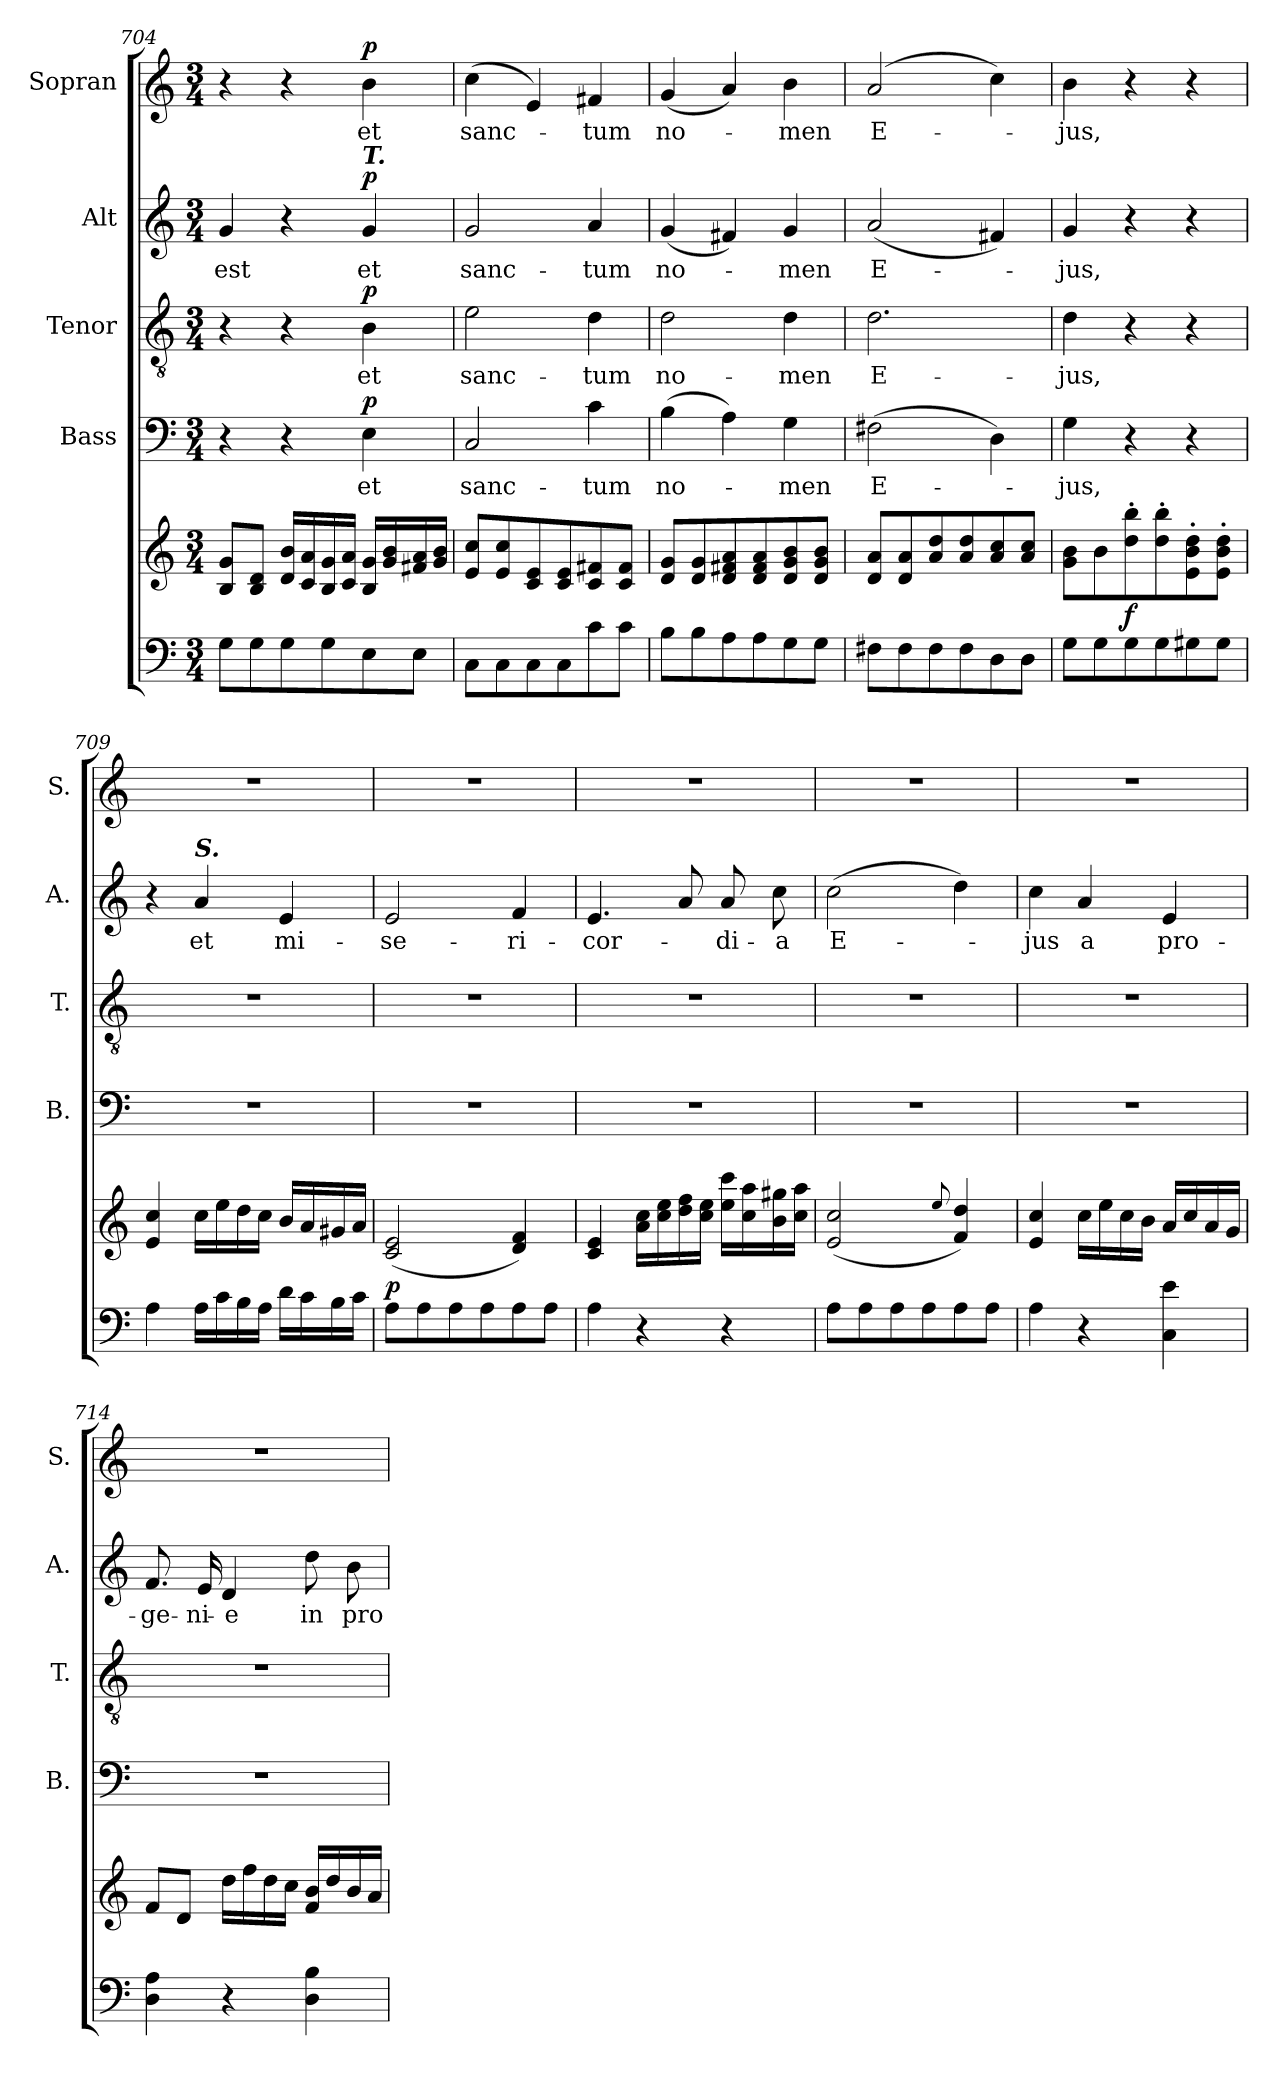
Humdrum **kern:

**kern	**kern	**dynam	**kern	**text	**dynam	**kern	**text	**dynam	**kern	**text	**dynam	**kern	**text	**dynam
*part5	*part5	*part5	*part4	*part4	*part4	*part3	*part3	*part3	*part2	*part2	*part2	*part1	*part1	*part1
*staff6	*staff5	*staff5/6	*staff4	*staff4	*staff4	*staff3	*staff3	*staff3	*staff2	*staff2	*staff2	*staff1	*staff1	*staff1
*	*	*	*I"Bass	*	*	*I"Tenor	*	*	*I"Alt	*	*	*I"Sopran	*	*
*	*	*	*I'B.	*	*	*I'T.	*	*	*I'A.	*	*	*I'S.	*	*
*clefF4	*clefG2	*	*clefF4	*	*	*clefGv2	*	*	*clefG2	*	*	*clefG2	*	*
*k[]	*k[]	*	*k[]	*	*	*k[]	*	*	*k[]	*	*	*k[]	*	*
*C:	*C:	*	*C:	*	*	*C:	*	*	*C:	*	*	*C:	*	*
*M3/4	*M3/4	*	*M3/4	*	*	*M3/4	*	*	*M3/4	*	*	*M3/4	*	*
=704	=704	=704	=704	=704	=704	=704	=704	=704	=704	=704	=704	=704	=704	=704
!	!	!	!	!	!	!	!	!	!	!LO:LY:b	!	!	!	!
8G\L	8B/ 8g/L	.	4r	.	.	4r	.	.	4g/	est	.	4r	.	.
8G\	8B/ 8d/J	.	.	.	.	.	.	.	.	.	.	.	.	.
8G\	16d/ 16b/LL	.	4r	.	.	4r	.	.	4r	.	.	4r	.	.
.	16c/ 16a/	.	.	.	.	.	.	.	.	.	.	.	.	.
8G\	16B/ 16g/	.	.	.	.	.	.	.	.	.	.	.	.	.
.	16c/ 16a/JJ	.	.	.	.	.	.	.	.	.	.	.	.	.
!	!	!	!	!	!	!	!	!	!LO:TX:a:Bi:t=T.	!	!	!	!	!
!	!	!	!	!LO:LY:b	!LO:DY:a	!	!LO:LY:b	!LO:DY:a	!	!LO:LY:b	!LO:DY:a	!	!LO:LY:b	!LO:DY:a
8E\	16B/ 16g/LL	.	4E\	et	p	4B\	et	p	4g/	et	p	4b\	et	p
.	16g/ 16b/	.	.	.	.	.	.	.	.	.	.	.	.	.
8E\J	16f#X/ 16a/	.	.	.	.	.	.	.	.	.	.	.	.	.
.	16g/ 16b/JJ	.	.	.	.	.	.	.	.	.	.	.	.	.
=705	=705	=705	=705	=705	=705	=705	=705	=705	=705	=705	=705	=705	=705	=705
!	!	!	!	!LO:LY:b	!	!	!LO:LY:b	!	!	!LO:LY:b	!	!	!LO:LY:b	!
8C\L	8e/ 8cc/L	.	2C/	sanc-	.	2e\	sanc-	.	2g/	sanc-	.	(>4cc\	sanc-	.
8C\	8e/ 8cc/	.	.	.	.	.	.	.	.	.	.	.	.	.
8C\	8c/ 8e/	.	.	.	.	.	.	.	.	.	.	4e/)	.	.
8C\	8c/ 8e/	.	.	.	.	.	.	.	.	.	.	.	.	.
!	!	!	!	!LO:LY:b	!	!	!LO:LY:b	!	!	!LO:LY:b	!	!	!LO:LY:b	!
8c\	8c/ 8f#X/	.	4c\	-tum	.	4d\	-tum	.	4a/	-tum	.	4f#X/	-tum	.
8c\J	8c/ 8f#/J	.	.	.	.	.	.	.	.	.	.	.	.	.
=706	=706	=706	=706	=706	=706	=706	=706	=706	=706	=706	=706	=706	=706	=706
!	!	!	!	!LO:LY:b	!	!	!LO:LY:b	!	!	!LO:LY:b	!	!	!LO:LY:b	!
8B\L	8d/ 8g/L	.	(>4B\	no-	.	2d\	no-	.	(<4g/	no-	.	(<4g/	no-	.
8B\	8d/ 8g/	.	.	.	.	.	.	.	.	.	.	.	.	.
8A\	8d/ 8f#X/ 8a/	.	4A\)	.	.	.	.	.	4f#X/)	.	.	4a/)	.	.
8A\	8d/ 8f#/ 8a/	.	.	.	.	.	.	.	.	.	.	.	.	.
!	!	!	!	!LO:LY:b	!	!	!LO:LY:b	!	!	!LO:LY:b	!	!	!LO:LY:b	!
8G\	8d/ 8g/ 8b/	.	4G\	-men	.	4d\	-men	.	4g/	-men	.	4b\	-men	.
8G\J	8d/ 8g/ 8b/J	.	.	.	.	.	.	.	.	.	.	.	.	.
=707	=707	=707	=707	=707	=707	=707	=707	=707	=707	=707	=707	=707	=707	=707
!	!	!	!	!LO:LY:b	!	!	!LO:LY:b	!	!	!LO:LY:b	!	!	!LO:LY:b	!
8F#X\L	8d/ 8a/L	.	(>2F#X\	E-	.	2.d\	E-	.	(<2a/	E-	.	(2a/	E-	.
8F#\	8d/ 8a/	.	.	.	.	.	.	.	.	.	.	.	.	.
8F#\	8a/ 8dd/	.	.	.	.	.	.	.	.	.	.	.	.	.
8F#\	8a/ 8dd/	.	.	.	.	.	.	.	.	.	.	.	.	.
8D\	8a/ 8cc/	.	4D\)	.	.	.	.	.	4f#X/)	.	.	4cc\)	.	.
8D\J	8a/ 8cc/J	.	.	.	.	.	.	.	.	.	.	.	.	.
!!LO:LB:g=z
=708	=708	=708	=708	=708	=708	=708	=708	=708	=708	=708	=708	=708	=708	=708
!	!	!	!	!LO:LY:b	!	!	!LO:LY:b	!	!	!LO:LY:b	!	!	!LO:LY:b	!
8G\L	8g\ 8b\L	.	4G\	-jus,	.	4d\	-jus,	.	4g/	-jus,	.	4b\	-jus,	.
8G\	8b\	.	.	.	.	.	.	.	.	.	.	.	.	.
!	!	!LO:DY:b	!	!	!	!	!	!	!	!	!	!	!	!
8G\	8dd\'> 8bb\'>	f	4r	.	.	4r	.	.	4r	.	.	4r	.	.
8G\	8dd\'> 8bb\'>	.	.	.	.	.	.	.	.	.	.	.	.	.
8G#X\	8e\'> 8b\'> 8dd\'>	.	4r	.	.	4r	.	.	4r	.	.	4r	.	.
8G#\J	8e\'> 8b\'> 8dd\'>J	.	.	.	.	.	.	.	.	.	.	.	.	.
=709	=709	=709	=709	=709	=709	=709	=709	=709	=709	=709	=709	=709	=709	=709
4A\	4e/ 4cc/	.	2.r	.	.	2.r	.	.	4r	.	.	2.r	.	.
!	!	!	!	!	!	!	!	!	!LO:TX:a:Bi:t=S.	!	!	!	!	!
!	!	!	!	!	!	!	!	!	!	!LO:LY:b	!	!	!	!
16A\LL	16cc\LL	.	.	.	.	.	.	.	4a/	et	.	.	.	.
16c\	16ee\	.	.	.	.	.	.	.	.	.	.	.	.	.
16B\	16dd\	.	.	.	.	.	.	.	.	.	.	.	.	.
16A\JJ	16cc\JJ	.	.	.	.	.	.	.	.	.	.	.	.	.
!	!	!	!	!	!	!	!	!	!	!LO:LY:b	!	!	!	!
16d\LL	16b/LL	.	.	.	.	.	.	.	4e/	mi-	.	.	.	.
16c\	16a/	.	.	.	.	.	.	.	.	.	.	.	.	.
16B\	16g#X/	.	.	.	.	.	.	.	.	.	.	.	.	.
16c\JJ	16a/JJ	.	.	.	.	.	.	.	.	.	.	.	.	.
=710	=710	=710	=710	=710	=710	=710	=710	=710	=710	=710	=710	=710	=710	=710
!	!	!LO:DY:a=2	!	!	!	!	!	!	!	!LO:LY:b	!	!	!	!
8A\L	(<2c/ 2e/	p	2.r	.	.	2.r	.	.	2e/	-se-	.	2.r	.	.
8A\	.	.	.	.	.	.	.	.	.	.	.	.	.	.
8A\	.	.	.	.	.	.	.	.	.	.	.	.	.	.
8A\	.	.	.	.	.	.	.	.	.	.	.	.	.	.
!	!	!	!	!	!	!	!	!	!	!LO:LY:b	!	!	!	!
8A\	4d/ 4f/)	.	.	.	.	.	.	.	4f/	-ri-	.	.	.	.
8A\J	.	.	.	.	.	.	.	.	.	.	.	.	.	.
=711	=711	=711	=711	=711	=711	=711	=711	=711	=711	=711	=711	=711	=711	=711
!	!	!	!	!	!	!	!	!	!	!LO:LY:b	!	!	!	!
4A\	4c/ 4e/	.	2.r	.	.	2.r	.	.	4.e/	-cor-	.	2.r	.	.
4r	16a\ 16cc\LL	.	.	.	.	.	.	.	.	.	.	.	.	.
.	16cc\ 16ee\	.	.	.	.	.	.	.	.	.	.	.	.	.
.	16dd\ 16ff\	.	.	.	.	.	.	.	8a/	.	.	.	.	.
.	16cc\ 16ee\JJ	.	.	.	.	.	.	.	.	.	.	.	.	.
!	!	!	!	!	!	!	!	!	!	!LO:LY:b	!	!	!	!
4r	16ee\ 16ccc\LL	.	.	.	.	.	.	.	8a/	-di-	.	.	.	.
.	16cc\ 16aa\	.	.	.	.	.	.	.	.	.	.	.	.	.
!	!	!	!	!	!	!	!	!	!	!LO:LY:b	!	!	!	!
.	16b\ 16gg#X\	.	.	.	.	.	.	.	8cc\	-a	.	.	.	.
.	16cc\ 16aa\JJ	.	.	.	.	.	.	.	.	.	.	.	.	.
=712	=712	=712	=712	=712	=712	=712	=712	=712	=712	=712	=712	=712	=712	=712
!	!	!	!	!	!	!	!	!	!	!LO:LY:b	!	!	!	!
8A\L	(<2e/ 2cc/	.	2.r	.	.	2.r	.	.	(>2cc\	E-	.	2.r	.	.
8A\	.	.	.	.	.	.	.	.	.	.	.	.	.	.
8A\	.	.	.	.	.	.	.	.	.	.	.	.	.	.
8A\	.	.	.	.	.	.	.	.	.	.	.	.	.	.
.	8qqee/	.	.	.	.	.	.	.	.	.	.	.	.	.
8A\	4f/ 4dd/)	.	.	.	.	.	.	.	4dd\)	.	.	.	.	.
8A\J	.	.	.	.	.	.	.	.	.	.	.	.	.	.
=713	=713	=713	=713	=713	=713	=713	=713	=713	=713	=713	=713	=713	=713	=713
!	!	!	!	!	!	!	!	!	!	!LO:LY:b	!	!	!	!
4A\	4e/ 4cc/	.	2.r	.	.	2.r	.	.	4cc\	-jus	.	2.r	.	.
!	!	!	!	!	!	!	!	!	!	!LO:LY:b	!	!	!	!
4r	16cc\LL	.	.	.	.	.	.	.	4a/	a	.	.	.	.
.	16ee\	.	.	.	.	.	.	.	.	.	.	.	.	.
.	16cc\	.	.	.	.	.	.	.	.	.	.	.	.	.
.	16b\JJ	.	.	.	.	.	.	.	.	.	.	.	.	.
!	!	!	!	!	!	!	!	!	!	!LO:LY:b	!	!	!	!
4C\ 4e\	16a/LL	.	.	.	.	.	.	.	4e/	pro-	.	.	.	.
.	16cc/	.	.	.	.	.	.	.	.	.	.	.	.	.
.	16a/	.	.	.	.	.	.	.	.	.	.	.	.	.
.	16g/JJ	.	.	.	.	.	.	.	.	.	.	.	.	.
!!LO:PB:g=z
=714	=714	=714	=714	=714	=714	=714	=714	=714	=714	=714	=714	=714	=714	=714
!	!	!	!	!	!	!	!	!	!	!LO:LY:b	!	!	!	!
4D\ 4A\	8f/L	.	2.r	.	.	2.r	.	.	8.f/	-ge-	.	2.r	.	.
.	8d/J	.	.	.	.	.	.	.	.	.	.	.	.	.
!	!	!	!	!	!	!	!	!	!	!LO:LY:b	!	!	!	!
.	.	.	.	.	.	.	.	.	16e/	-ni-	.	.	.	.
!	!	!	!	!	!	!	!	!	!	!LO:LY:b	!	!	!	!
4r	16dd\LL	.	.	.	.	.	.	.	4d/	-e	.	.	.	.
.	16ff\	.	.	.	.	.	.	.	.	.	.	.	.	.
.	16dd\	.	.	.	.	.	.	.	.	.	.	.	.	.
.	16cc\JJ	.	.	.	.	.	.	.	.	.	.	.	.	.
!	!	!	!	!	!	!	!	!	!	!LO:LY:b	!	!	!	!
4D\ 4B\	16f/ 16b/LL	.	.	.	.	.	.	.	8dd\	in	.	.	.	.
.	16dd/	.	.	.	.	.	.	.	.	.	.	.	.	.
!	!	!	!	!	!	!	!	!	!	!LO:LY:b	!	!	!	!
.	16b/	.	.	.	.	.	.	.	8b\	pro-	.	.	.	.
.	16a/JJ	.	.	.	.	.	.	.	.	.	.	.	.	.
=	=	=	=	=	=	=	=	=	=	=	=	=	=	=
*-	*-	*-	*-	*-	*-	*-	*-	*-	*-	*-	*-	*-	*-	*-
